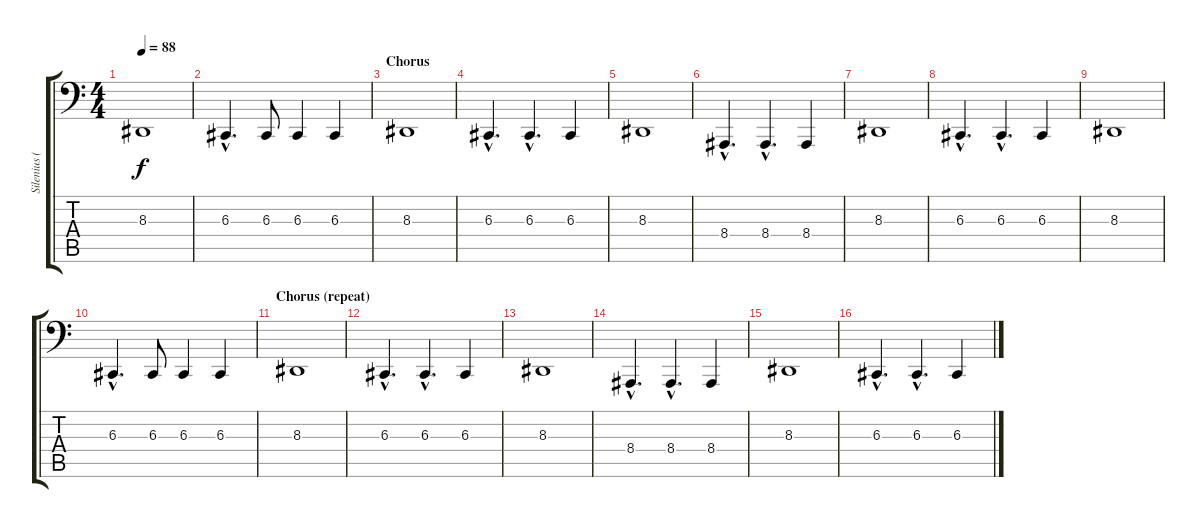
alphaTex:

\track ("Silenius (KeybLowest)" "Silenius (") {instrument synthstrings2}
\staff {score tabs}
\tuning (E2 B1 G1 D1 A0 E0) {hide}
\ts (4 4)
\tempo 88
\clef f4
\ks c
8.3.1{dy f} |
6.3{hac}.4{d} 6.3.8 6.3.4 6.3.4 |
\section ("" "Chorus")
8.3.1 |
6.3{hac}.4{d} 6.3{hac}.4{d} 6.3.4 |
8.3.1 |
8.4{hac}.4{d} 8.4{hac}.4{d} 8.4.4 |
8.3.1 |
6.3{hac}.4{d} 6.3{hac}.4{d} 6.3.4 |
8.3.1 |
6.3{hac}.4{d} 6.3.8 6.3.4 6.3.4 |
\section ("" "Chorus (repeat)")
8.3.1 |
6.3{hac}.4{d} 6.3{hac}.4{d} 6.3.4 |
8.3.1 |
8.4{hac}.4{d} 8.4{hac}.4{d} 8.4.4 |
8.3.1 |
6.3{hac}.4{d} 6.3{hac}.4{d} 6.3.4
